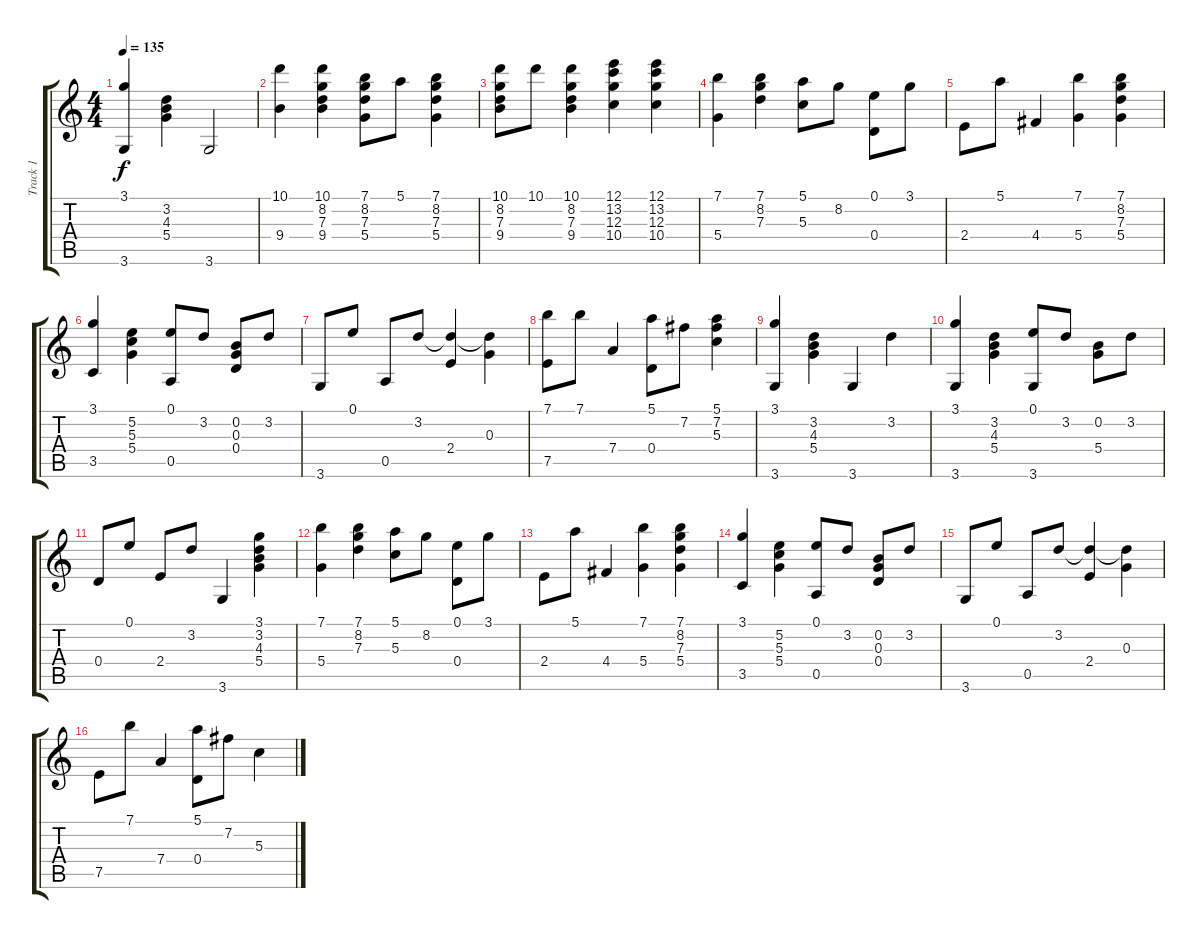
\track ("Track 1" "Track 1") {instrument acousticguitarsteel}
\staff {score tabs}
\tuning (E4 B3 G3 D3 A2 E2) {hide}
\ts (4 4)
\tempo 135
\clef g2
\ks c
(3.1 3.6).4{dy f} (3.2 4.3 5.4).4 3.6.2 |
(10.1 9.4).4 (10.1 8.2 7.3 9.4).4 (7.1 8.2 7.3 5.4).8 5.1.8 (7.1 8.2 7.3 5.4).4 |
(10.1 8.2 7.3 9.4).8 10.1.8 (10.1 8.2 7.3 9.4).4 (12.1 13.2 12.3 10.4).4 (12.1 13.2 12.3 10.4).4 |
(7.1 5.4).4 (7.1 8.2 7.3).4 (5.1 5.3).8 8.2.8 (0.1 0.4).8 3.1.8 |
2.4.8 5.1.8 4.4.4 (7.1 5.4).4 (7.1 8.2 7.3 5.4).4 |
(3.1 3.5).4 (5.2 5.3 5.4).4 (0.1 0.5).8 3.2.8 (0.2 0.3 0.4).8 3.2.8 |
3.6.8 0.1.8 0.5.8 3.2.8 (3.2{t} 2.4).4 (3.2{t} 0.3).4 |
(7.1 7.5).8 7.1.8 7.4.4 (5.1 0.4).8 7.2.8 (5.1 7.2 5.3).4 |
(3.1 3.6).4 (3.2 4.3 5.4).4 3.6.4 3.2.4 |
(3.1 3.6).4 (3.2 4.3 5.4).4 (0.1 3.6).8 3.2.8 (0.2 5.4).8 3.2.8 |
0.4.8 0.1.8 2.4.8 3.2.8 3.6.4 (3.1 3.2 4.3 5.4).4 |
(7.1 5.4).4 (7.1 8.2 7.3).4 (5.1 5.3).8 8.2.8 (0.1 0.4).8 3.1.8 |
2.4.8 5.1.8 4.4.4 (7.1 5.4).4 (7.1 8.2 7.3 5.4).4 |
(3.1 3.5).4 (5.2 5.3 5.4).4 (0.1 0.5).8 3.2.8 (0.2 0.3 0.4).8 3.2.8 |
3.6.8 0.1.8 0.5.8 3.2.8 (3.2{t} 2.4).4 (3.2{t} 0.3).4 |
7.5.8 7.1.8 7.4.4 (5.1 0.4).8 7.2.8 5.3.4
